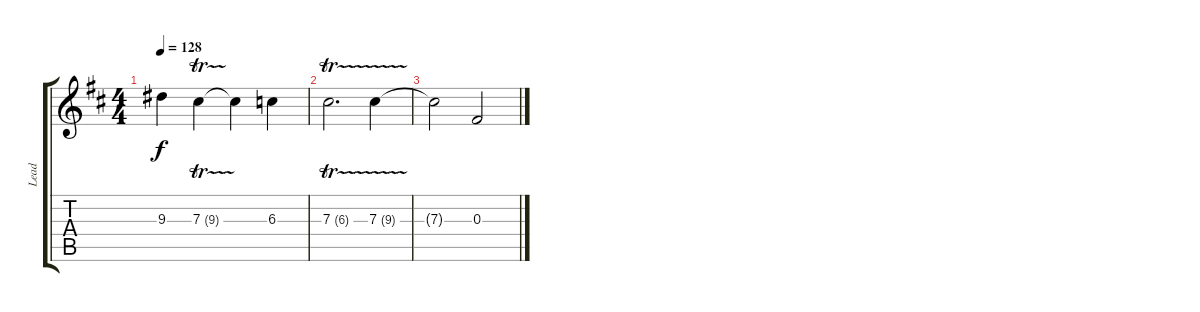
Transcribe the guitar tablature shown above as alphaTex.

\track ("Lead" "Lead") {instrument distortionguitar}
\staff {score tabs}
\tuning (Eb4 Bb3 Gb3 Db3 Ab2 Eb2) {hide}
\ts (4 4)
\tempo 128
\clef g2
\ks d
9.3{t}.4{dy f} 7.3{tr (9 32)}.4 7.3{t}.4 6.3.4 |
7.3{tr (6 32)}.2{d} 7.3{tr (9 32)}.4 |
7.3{t}.2 0.3.2
